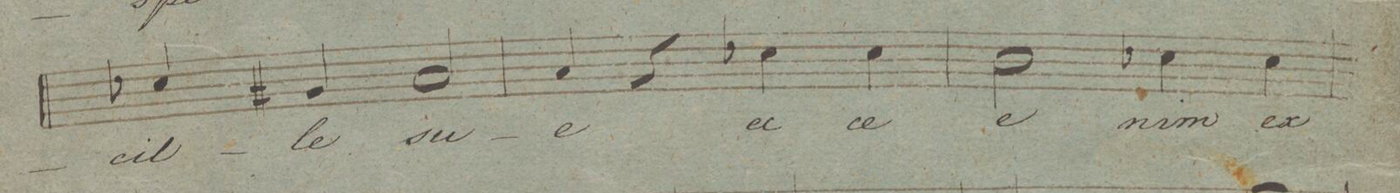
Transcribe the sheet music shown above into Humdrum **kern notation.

**kern	**text	**dynam
*I"Tenore.	*	*
*clefC4	*	*
*k[]	*	*
*met(c|)	*	*
*M2/2	*	*
4B-X/	-cil-	.
4F#X/	-le	.
2G/	su-	.
=35	=35	=35
4G/	-e	.
4r	.	.
4B-X\	ec-	.
4B-\	-ce	.
=36	=36	=36
2A\	e-	.
4B-X\	-nim	.
4B-\	ex	.
=37	=37	=37
*-	*-	*-
